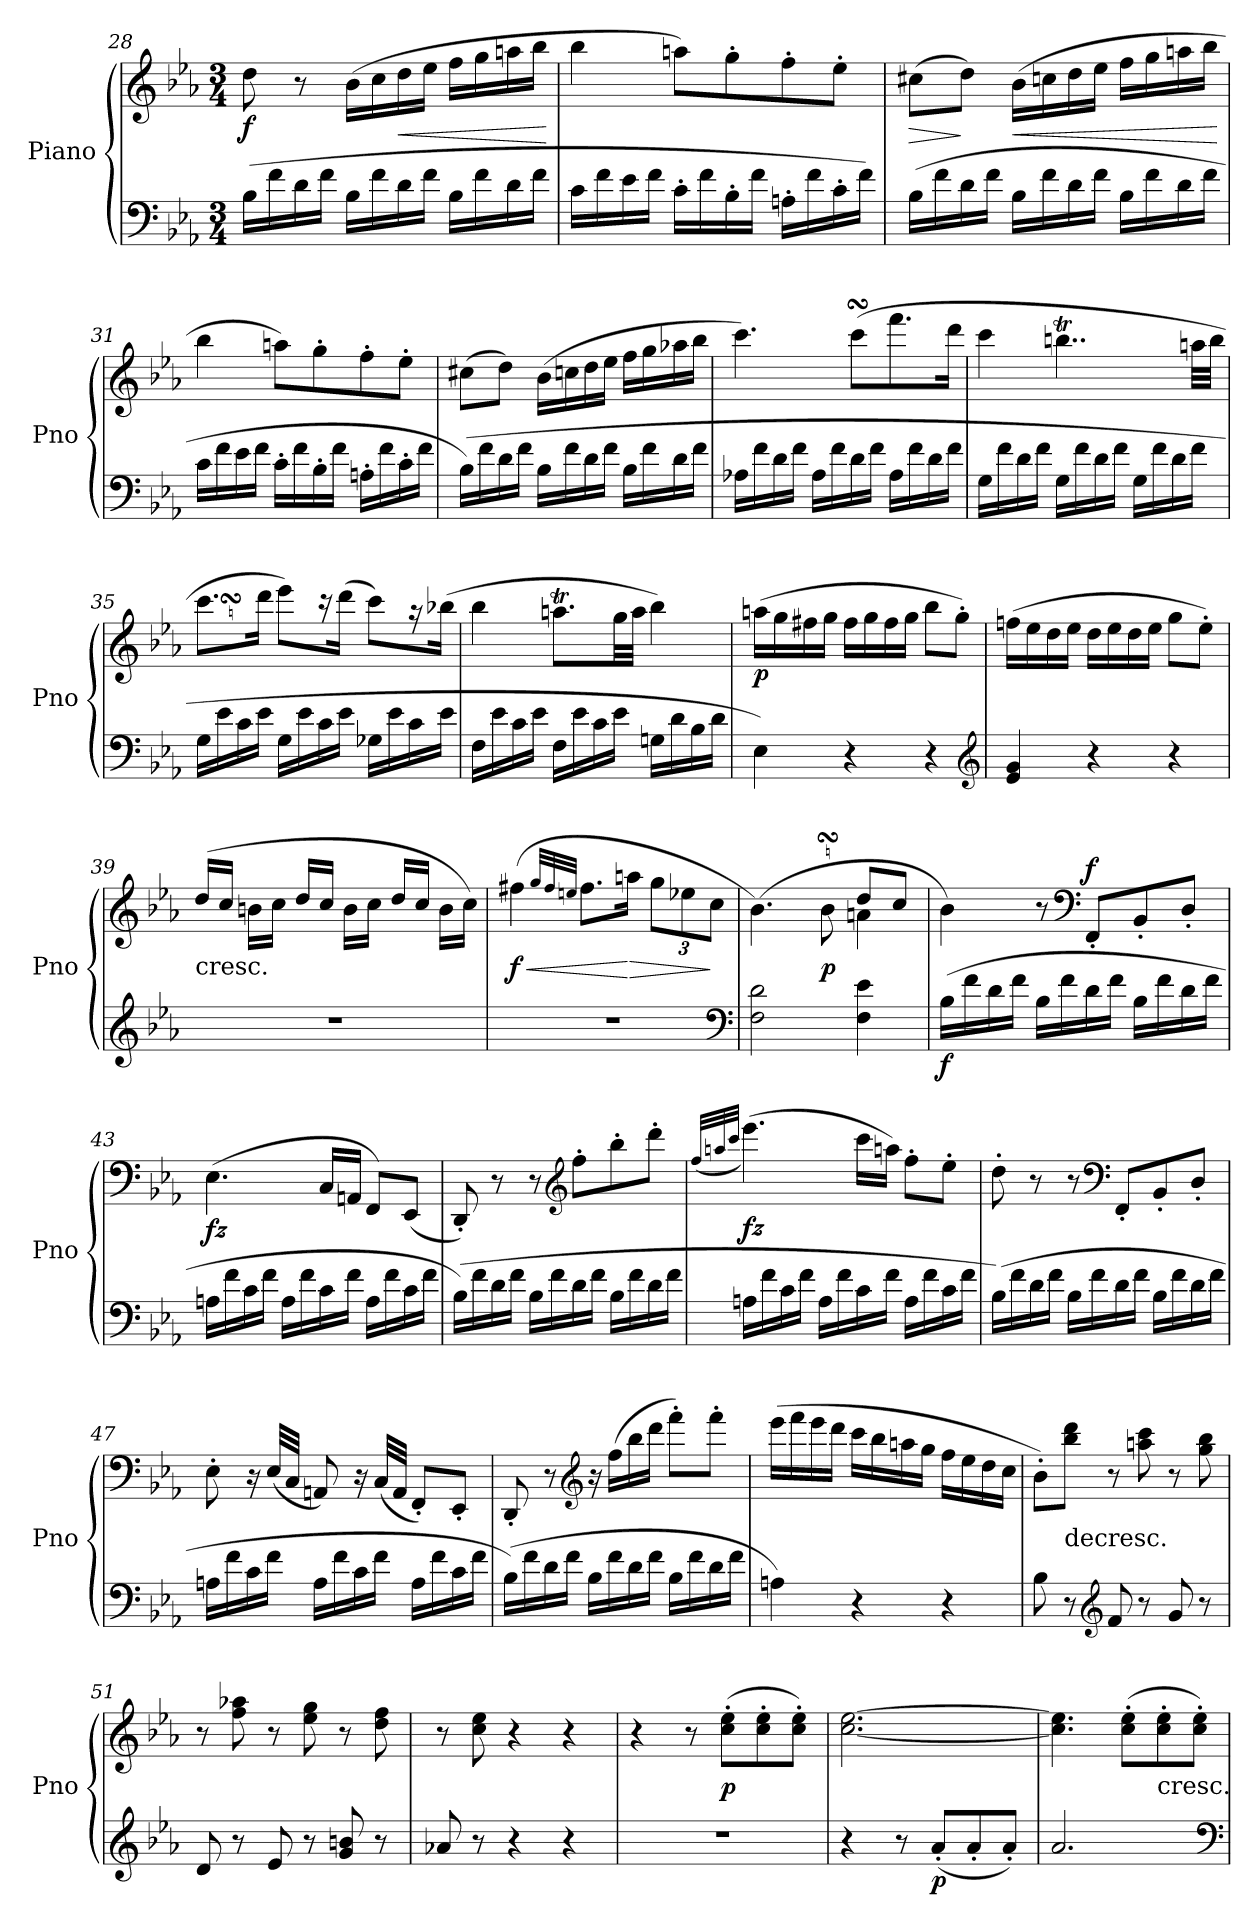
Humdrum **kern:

**kern	**kern	**dynam
*part1	*part1	*part1
*staff2	*staff1	*staff1/2
*I"Piano	*	*
*I'Pno	*	*
!!LO:LB:g=z
*clefF4	*clefG2	*
*k[b-e-a-]	*k[b-e-a-]	*
*E-:	*E-:	*
*M3/4	*M3/4	*
=28	=28	=28
(16B-LL	8dd	f
16f	.	.
16d	8r	.
16fJJ	.	.
16B-LL	(16b-LL	.
16f	16cc	.
16d	16dd	<
16fJJ	16ee-JJ	.
16B-LL	16ffLL	.
16f	16gg	.
16d	16aan	.
16fJJ	16bb-JJ	.
.	.	[
=29	=29	=29
16cLL	4bb-	.
16f	.	.
16e-	.	.
16fJJ	.	.
16c'LL	8aanL)	.
16f	.	.
16B-'	8gg'	.
16fJJ	.	.
16An'LL	8ff'	.
16f	.	.
16c'	8ee-'J	.
16fJJ)	.	.
=30	=30	=30
(16B-LL	(8cc#XL	>
16f	.	.
16d	8ddJ)	]
16fJJ	.	.
16B-LL	(16b-LL	<
16f	16ccn	.
16d	16dd	.
16fJJ	16ee-JJ	.
16B-LL	16ffLL	.
16f	16gg	.
16d	16aan	.
16fJJ	16bb-JJ	.
.	.	[
=31	=31	=31
16cLL	4bb-	.
16f	.	.
16e-	.	.
16fJJ	.	.
16c'LL	8aanL)	.
16f	.	.
16B-'	8gg'	.
16fJJ	.	.
16An'LL	8ff'	.
16f	.	.
16c'	8ee-'J	.
16fJJ	.	.
!!LO:LB:g=z
=32	=32	=32
(16B-LL)	(8cc#XL	.
16f	.	.
16d	8ddJ)	.
16fJJ	.	.
16B-LL	(16b-LL	.
16f	16ccn	.
16d	16dd	.
16fJJ	16ee-JJ	.
16B-LL	16ffLL	.
16f	16gg	.
16d	16aa-X	.
16fJJ	16bb-JJ	.
=33	=33	=33
16A-XLL	4.ccc)	.
16f	.	.
16d	.	.
16fJJ	.	.
16A-LL	.	.
16f	.	.
16d	(8cccsSSSL	.
16fJJ	.	.
16A-LL	8.fff	.
16f	.	.
16d	.	.
16fJJ	16dddJk	.
=34	=34	=34
16GLL	4ccc	.
16f	.	.
16d	.	.
16fJJ	.	.
16GLL	4..bbnt	.
16f	.	.
16d	.	.
16fJJ	.	.
16GLL	.	.
16f	.	.
16d	.	.
16fJJ	32aanLLL	.
.	32bbJJJ	.
=35	=35	=35
16GLL	8.cccSSsL	.
16e-	.	.
16c	.	.
16e-JJ	16dddJk	.
16GLL	8eee-L)	.
16e-	.	.
16c	16r	.
16e-JJ	(16dddJk	.
16G-XLL	8cccL)	.
16e-	.	.
16c	16r	.
16e-JJ	(16bb-XJk	.
!!LO:LB:g=z
=36	=36	=36
16FLL	4bb-	.
16e-	.	.
16c	.	.
16e-JJ	.	.
16FLL	8.aantL	.
16e-	.	.
16c	.	.
16e-JJ	32ggLL	.
.	32aaJJJ	.
16GnLL	4bb-)	.
16d	.	.
16B-	.	.
16dJJ	.	.
=37	=37	=37
4E-)	(16aanLL	p
.	16gg	.
.	16ff#X	.
.	16ggJJ	.
4r	16ff#LL	.
.	16gg	.
.	16ff#	.
.	16ggJJ	.
4r	8bb-L	.
.	8gg'J)	.
*clefG2	*	*
=38	=38	=38
4e- 4g	(16ffnLL	.
.	16ee-	.
.	16dd	.
.	16ee-JJ	.
4r	16ddLL	.
.	16ee-	.
.	16dd	.
.	16ee-JJ	.
4r	8ggL	.
.	8ee-'J)	.
=39	=39	=39
!	!LO:TX:c:t=cresc.	!
2.r	(16dd/LL	.
.	16cc/JJ	.
.	16bnLL	.
.	16ccJJ	.
.	16dd/LL	.
.	16cc/JJ	.
.	16bLL	.
.	16ccJJ	.
.	16dd/LL	.
.	16cc/JJ	.
.	16bLL	.
.	16ccJJ)	.
!!LO:LB:g=z
=40	=40	=40
2.r	(4ff#X	< f
.	32qqggLLL	.
.	32qqff#	.
.	32qqeenJJJ	.
.	8.ff#L	.
.	16aanJk	[ >
.	12ggL	.
.	12ee-X	.
.	12ccJ	]
*clefF4	*	*
=41	=41	=41
*	*^	*
2F 2d	2ryy	(4.b-)	.
.	.	8b-sSSs	p
4F 4e-	8ddL	4an	.
.	8ccJ	.	.
*	*v	*v	*
=42	=42	=42
!	!	!LO:DY:b=2
(16B-LL	4b-)	f
16f	.	.
16d	.	.
16fJJ	.	.
16B-LL	8r	.
16f	.	.
*	*clefF4	*
!	!	!LO:DY:a
16d	8FF'L	f
16fJJ	.	.
16B-LL	8BB-'	.
16f	.	.
16d	8D'J	.
16fJJ	.	.
=43	=43	=43
16AnLL	(4.E-	fz
16f	.	.
16c	.	.
16fJJ	.	.
16ALL	.	.
16f	.	.
16c	16CLL	.
16fJJ	16AAnJJ	.
16ALL	8FFL)	.
16f	.	.
16c	(8EE-J	.
16fJJ	.	.
!!LO:LB:g=z
=44	=44	=44
(16B-LL)	8DD')	.
16f	.	.
16d	8r	.
16fJJ	.	.
16B-LL	8r	.
16f	.	.
*	*clefG2	*
16d	8ff'L	.
16fJJ	.	.
16B-LL	8bb-'	.
16f	.	.
16d	8ddd'J	.
16fJJ	.	.
=45	=45	=45
.	(32qqffLLL	.
.	32qqaan	.
.	32qqcccJJJ	.
16AnLL	(4.eee-)	fz
16f	.	.
16c	.	.
16fJJ	.	.
16ALL	.	.
16f	.	.
16c	16cccLL	.
16fJJ	16aanJJ)	.
16ALL	8ff'L	.
16f	.	.
16c	8ee-'J	.
16fJJ	.	.
=46	=46	=46
(16B-LL)	8dd'	.
16f	.	.
16d	8r	.
16fJJ	.	.
16B-LL	8r	.
16f	.	.
*	*clefF4	*
16d	8FF'L	.
16fJJ	.	.
16B-LL	8BB-'	.
16f	.	.
16d	8D'J	.
16fJJ	.	.
=47	=47	=47
16AnLL	8E-'	.
16f	.	.
16c	16r	.
16fJJ	(32E-/LLL	.
.	32C/JJJ	.
16ALL	8AAn)	.
16f	.	.
16c	16r	.
16fJJ	(32CLLL	.
.	32AAJJJ	.
16ALL	8FF'L)	.
16f	.	.
16c	8EE-'J	.
16fJJ	.	.
!!LO:LB:g=z
=48	=48	=48
(16B-LL)	8DD'	.
16f	.	.
16d	8r	.
16fJJ	.	.
*	*clefG2	*
16B-LL	16r	.
16f	(16ffLL	.
16d	16bb-	.
16fJJ	16dddJJ	.
16B-LL	8fff'L)	.
16f	.	.
16d	8fff'J	.
16fJJ	.	.
=49	=49	=49
4An)	(16eee-LL	.
.	16fff	.
.	16eee-	.
.	16dddJJ	.
4r	16cccLL	.
.	16bb-	.
.	16aan	.
.	16ggJJ	.
4r	16ffLL	.
.	16ee-	.
.	16dd	.
.	16ccJJ	.
=50	=50	=50
8B-	8b-'L)	.
!	!LO:TX:c:t=decresc.	!
8r	8bb- 8dddJ	.
*clefG2	*	*
8f	8r	.
8r	8aan 8ccc	.
8g	8r	.
8r	8gg 8bb-	.
=51	=51	=51
8d	8r	.
8r	8ff 8aa-X	.
8e-	8r	.
8r	8ee- 8gg	.
8g 8bn	8r	.
8r	8dd 8ff	.
!!LO:LB:g=z
=52	=52	=52
8a-X	8r	.
8r	8cc 8ee-	.
4r	4r	.
4r	4r	.
=53	=53	=53
2.r	4r	.
.	8r	.
.	(8cc' 8ee-'L	p
.	8cc' 8ee-'	.
.	8cc' 8ee-'J)	.
=54	=54	=54
4r	[2.cc [2.ee-	.
8r	.	.
!	!	!LO:DY:b=2
(8a-'L	.	p
8a-'	.	.
8a-'J)	.	.
=55	=55	=55
2.a-	4.cc] 4.ee-]	.
.	(8cc' 8ee-'L	.
!	!LO:TX:c:t=cresc.	!
.	8cc' 8ee-'	.
.	8cc' 8ee-'J)	.
*clefF4	*	*
=	=	=
*-	*-	*-
